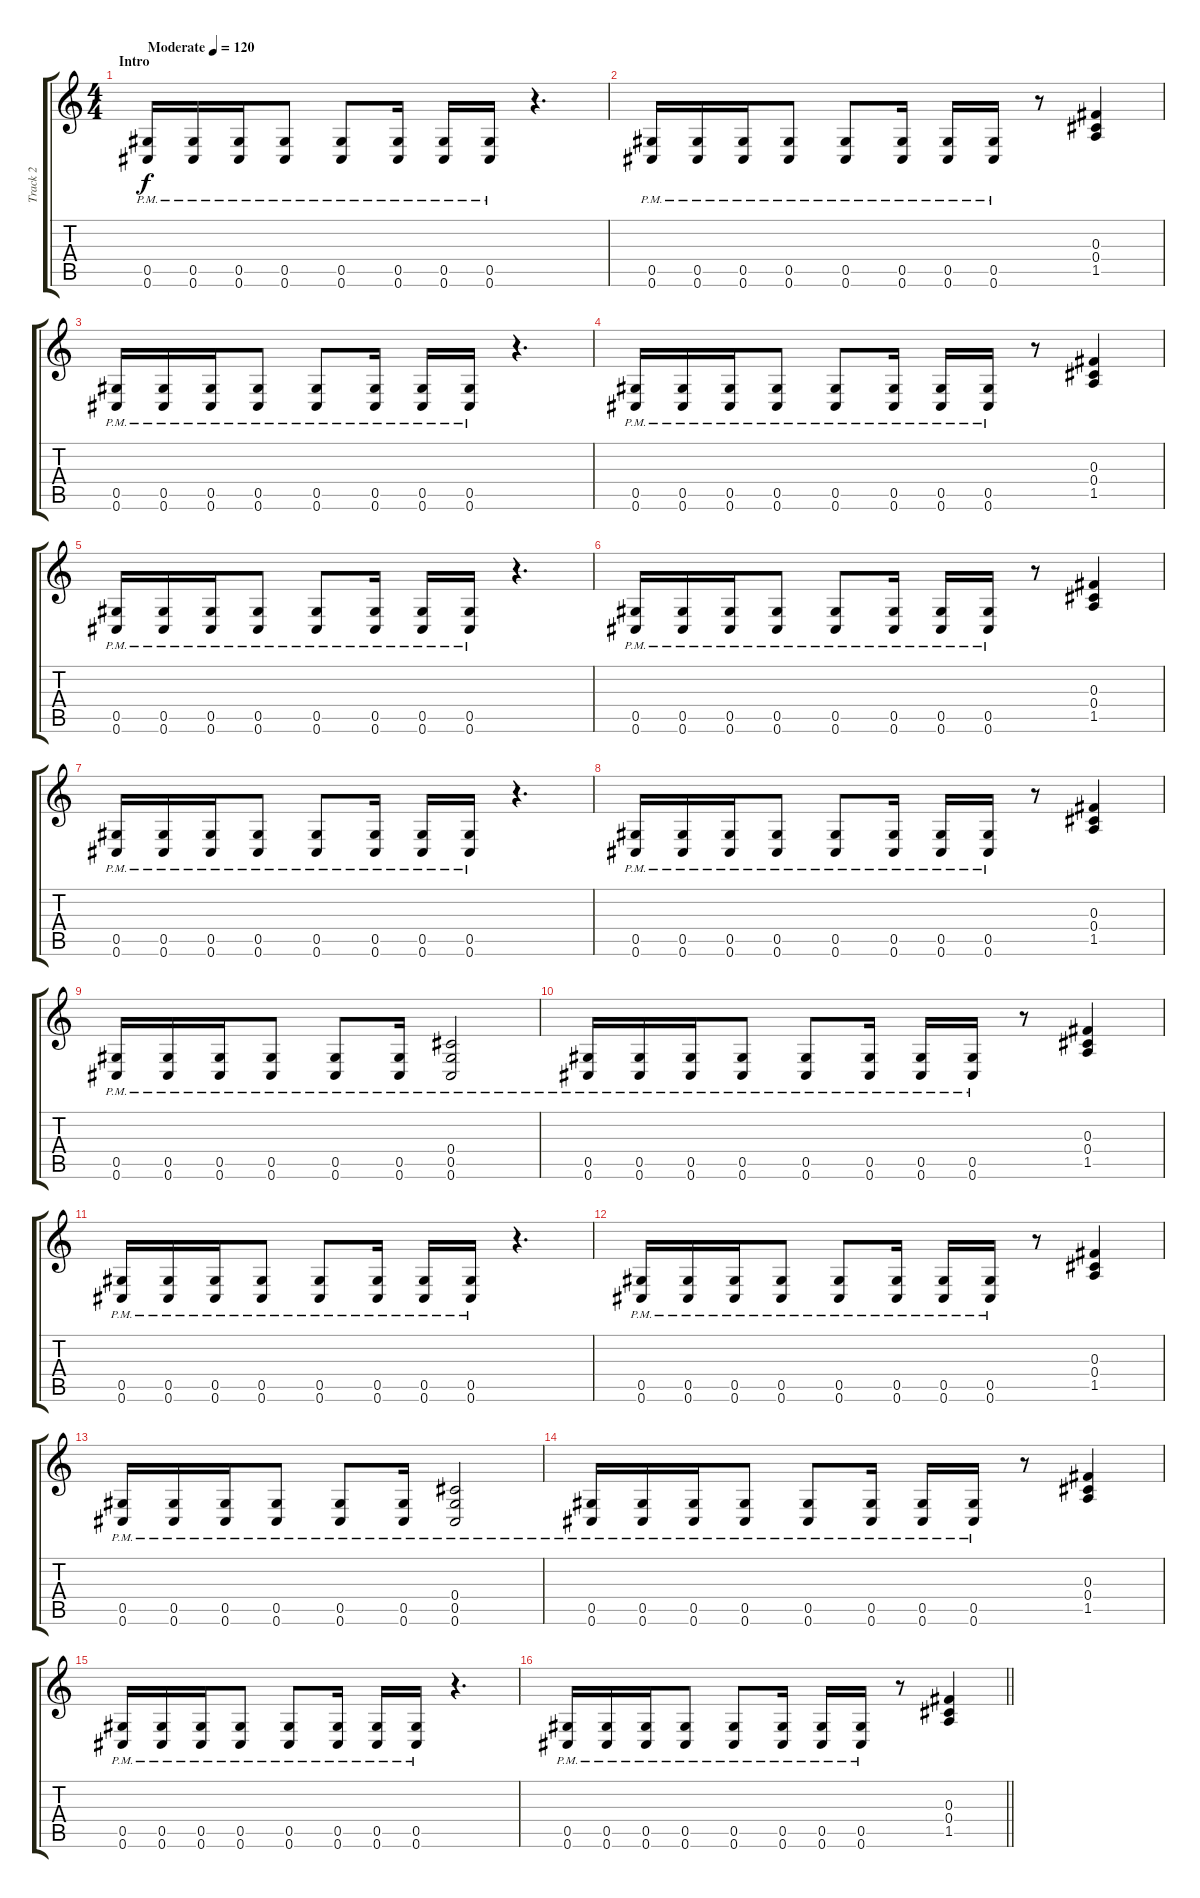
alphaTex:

\track ("Track 2" "Track 2") {instrument overdrivenguitar}
\staff {score tabs}
\tuning (Eb4 Bb3 Gb3 Db3 Ab2 Db2) {hide}
\ts (4 4)
\section ("" "Intro")
\tempo (120 "Moderate")
\clef g2
\ks c
(0.5{pm} 0.6{pm}).16{dy f instrument overdrivenguitar} (0.5{pm} 0.6{pm}).16 (0.5{pm} 0.6{pm}).16 (0.5{pm} 0.6{pm}).8 (0.5{pm} 0.6{pm}).8 (0.5{pm} 0.6{pm}).16 (0.5{pm} 0.6{pm}).16 (0.5{pm} 0.6{pm}).16 r.4{d} |
(0.5{pm} 0.6{pm}).16 (0.5{pm} 0.6{pm}).16 (0.5{pm} 0.6{pm}).16 (0.5{pm} 0.6{pm}).8 (0.5{pm} 0.6{pm}).8 (0.5{pm} 0.6{pm}).16 (0.5{pm} 0.6{pm}).16 (0.5{pm} 0.6{pm}).16 r.8 (0.3 0.4 1.5).4 |
(0.5{pm} 0.6{pm}).16 (0.5{pm} 0.6{pm}).16 (0.5{pm} 0.6{pm}).16 (0.5{pm} 0.6{pm}).8 (0.5{pm} 0.6{pm}).8 (0.5{pm} 0.6{pm}).16 (0.5{pm} 0.6{pm}).16 (0.5{pm} 0.6{pm}).16 r.4{d} |
(0.5{pm} 0.6{pm}).16 (0.5{pm} 0.6{pm}).16 (0.5{pm} 0.6{pm}).16 (0.5{pm} 0.6{pm}).8 (0.5{pm} 0.6{pm}).8 (0.5{pm} 0.6{pm}).16 (0.5{pm} 0.6{pm}).16 (0.5{pm} 0.6{pm}).16 r.8 (0.3 0.4 1.5).4 |
(0.5{pm} 0.6{pm}).16 (0.5{pm} 0.6{pm}).16 (0.5{pm} 0.6{pm}).16 (0.5{pm} 0.6{pm}).8 (0.5{pm} 0.6{pm}).8 (0.5{pm} 0.6{pm}).16 (0.5{pm} 0.6{pm}).16 (0.5{pm} 0.6{pm}).16 r.4{d} |
(0.5{pm} 0.6{pm}).16 (0.5{pm} 0.6{pm}).16 (0.5{pm} 0.6{pm}).16 (0.5{pm} 0.6{pm}).8 (0.5{pm} 0.6{pm}).8 (0.5{pm} 0.6{pm}).16 (0.5{pm} 0.6{pm}).16 (0.5{pm} 0.6{pm}).16 r.8 (0.3 0.4 1.5).4 |
(0.5{pm} 0.6{pm}).16 (0.5{pm} 0.6{pm}).16 (0.5{pm} 0.6{pm}).16 (0.5{pm} 0.6{pm}).8 (0.5{pm} 0.6{pm}).8 (0.5{pm} 0.6{pm}).16 (0.5{pm} 0.6{pm}).16 (0.5{pm} 0.6{pm}).16 r.4{d} |
(0.5{pm} 0.6{pm}).16 (0.5{pm} 0.6{pm}).16 (0.5{pm} 0.6{pm}).16 (0.5{pm} 0.6{pm}).8 (0.5{pm} 0.6{pm}).8 (0.5{pm} 0.6{pm}).16 (0.5{pm} 0.6{pm}).16 (0.5{pm} 0.6{pm}).16 r.8 (0.3 0.4 1.5).4 |
(0.5{pm} 0.6{pm}).16 (0.5{pm} 0.6{pm}).16 (0.5{pm} 0.6{pm}).16 (0.5{pm} 0.6{pm}).8 (0.5{pm} 0.6{pm}).8 (0.5{pm} 0.6{pm}).16 (0.4 0.5{pm} 0.6{pm}).2 |
(0.5{pm} 0.6{pm}).16 (0.5{pm} 0.6{pm}).16 (0.5{pm} 0.6{pm}).16 (0.5{pm} 0.6{pm}).8 (0.5{pm} 0.6{pm}).8 (0.5{pm} 0.6{pm}).16 (0.5{pm} 0.6{pm}).16 (0.5{pm} 0.6{pm}).16 r.8 (0.3 0.4 1.5).4 |
(0.5{pm} 0.6{pm}).16 (0.5{pm} 0.6{pm}).16 (0.5{pm} 0.6{pm}).16 (0.5{pm} 0.6{pm}).8 (0.5{pm} 0.6{pm}).8 (0.5{pm} 0.6{pm}).16 (0.5{pm} 0.6{pm}).16 (0.5{pm} 0.6{pm}).16 r.4{d} |
(0.5{pm} 0.6{pm}).16 (0.5{pm} 0.6{pm}).16 (0.5{pm} 0.6{pm}).16 (0.5{pm} 0.6{pm}).8 (0.5{pm} 0.6{pm}).8 (0.5{pm} 0.6{pm}).16 (0.5{pm} 0.6{pm}).16 (0.5{pm} 0.6{pm}).16 r.8 (0.3 0.4 1.5).4 |
(0.5{pm} 0.6{pm}).16 (0.5{pm} 0.6{pm}).16 (0.5{pm} 0.6{pm}).16 (0.5{pm} 0.6{pm}).8 (0.5{pm} 0.6{pm}).8 (0.5{pm} 0.6{pm}).16 (0.4 0.5{pm} 0.6{pm}).2 |
(0.5{pm} 0.6{pm}).16 (0.5{pm} 0.6{pm}).16 (0.5{pm} 0.6{pm}).16 (0.5{pm} 0.6{pm}).8 (0.5{pm} 0.6{pm}).8 (0.5{pm} 0.6{pm}).16 (0.5{pm} 0.6{pm}).16 (0.5{pm} 0.6{pm}).16 r.8 (0.3 0.4 1.5).4 |
(0.5{pm} 0.6{pm}).16 (0.5{pm} 0.6{pm}).16 (0.5{pm} 0.6{pm}).16 (0.5{pm} 0.6{pm}).8 (0.5{pm} 0.6{pm}).8 (0.5{pm} 0.6{pm}).16 (0.5{pm} 0.6{pm}).16 (0.5{pm} 0.6{pm}).16 r.4{d} |
\barLineRight lightlight
(0.5{pm} 0.6{pm}).16 (0.5{pm} 0.6{pm}).16 (0.5{pm} 0.6{pm}).16 (0.5{pm} 0.6{pm}).8 (0.5{pm} 0.6{pm}).8 (0.5{pm} 0.6{pm}).16 (0.5{pm} 0.6{pm}).16 (0.5{pm} 0.6{pm}).16 r.8 (0.3 0.4 1.5).4
